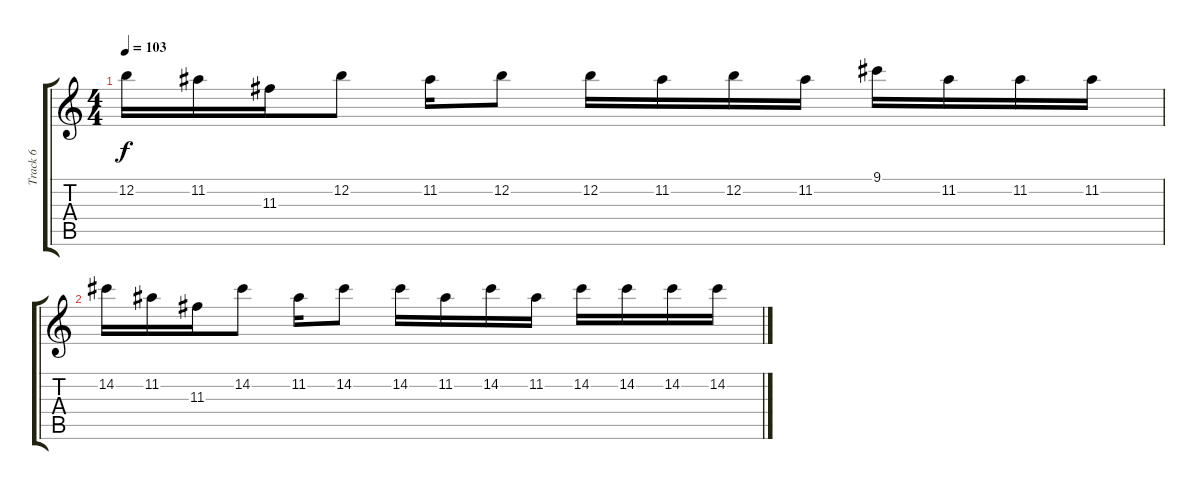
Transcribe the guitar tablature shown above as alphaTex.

\track ("Track 6" "Track 6") {instrument overdrivenguitar}
\staff {score tabs}
\tuning (E4 B3 G3 D3 A2 E2) {hide}
\ts (4 4)
\tempo 103
\clef g2
\ks c
12.2.16{dy f} 11.2.16 11.3.16 12.2.8 11.2.16 12.2.8 12.2.16 11.2.16 12.2.16 11.2.16 9.1.16 11.2.16 11.2.16 11.2.16 |
14.2.16 11.2.16 11.3.16 14.2.8 11.2.16 14.2.8 14.2.16 11.2.16 14.2.16 11.2.16 14.2.16 14.2.16 14.2.16 14.2.16
